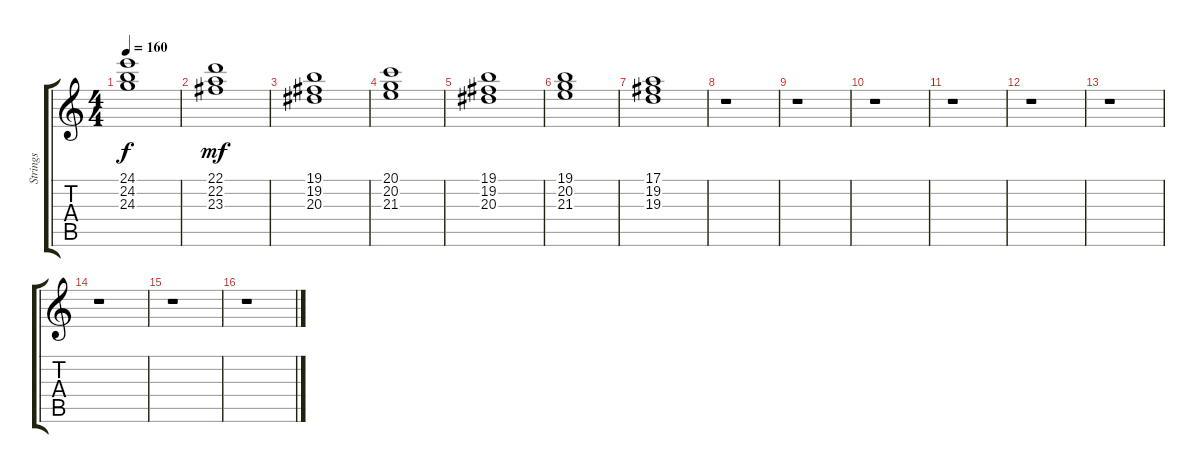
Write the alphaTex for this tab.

\track ("Strings" "Strings") {instrument tremolostrings}
\staff {score tabs}
\tuning (E4 B3 G3 D3 A2 E2) {hide}
\ts (4 4)
\tempo 160
\clef g2
\ks c
(24.1{t} 24.2{t} 24.3{t}).1{dy f} |
(22.1 22.2 23.3).1{dy mf} |
(19.1 19.2 20.3).1 |
(20.1 20.2 21.3).1 |
(19.1 19.2 20.3).1 |
(19.1 20.2 21.3).1 |
(17.1 19.2 19.3).1 |
r.1 |
r.1 |
r.1 |
r.1 |
r.1 |
r.1 |
r.1 |
r.1 |
r.1
